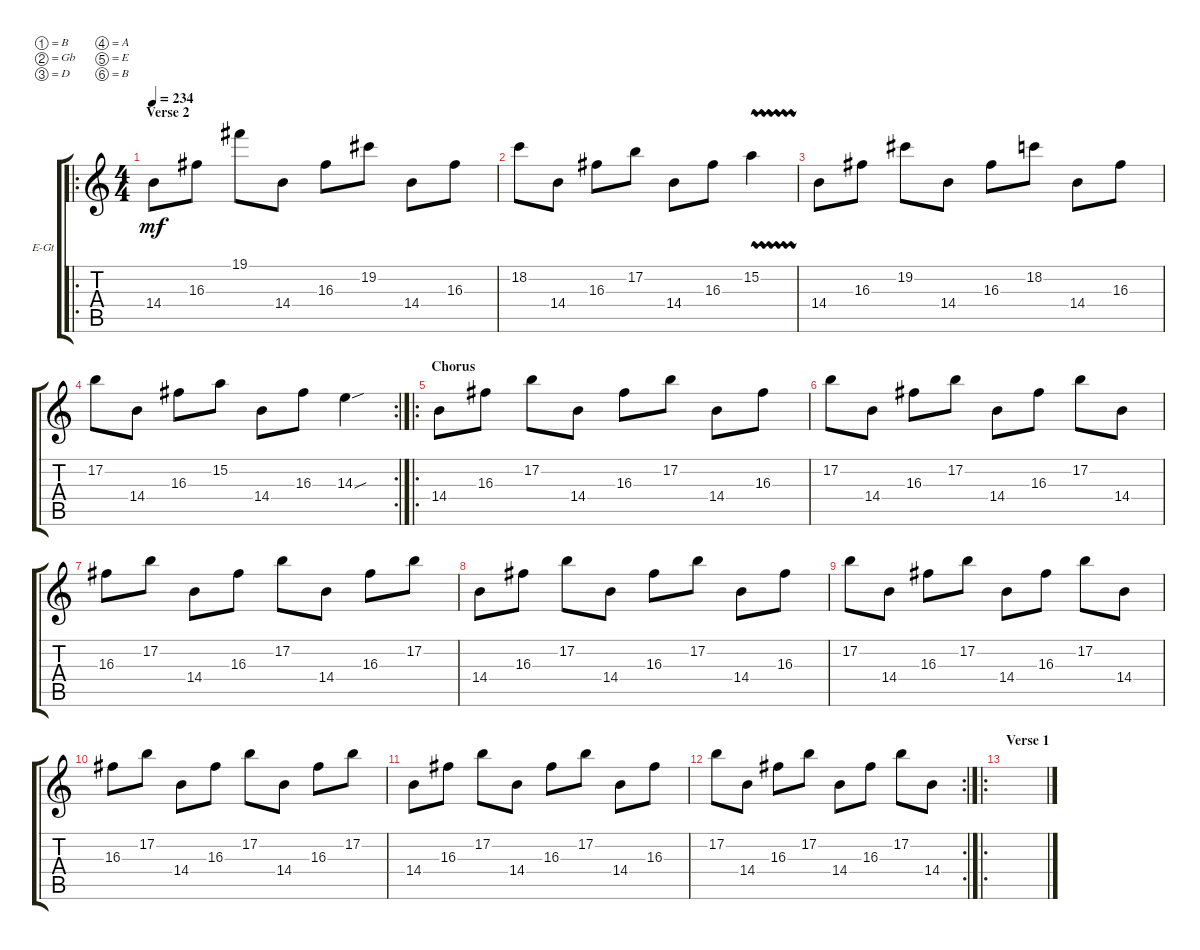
\bracketExtendMode groupsimilarinstruments
\firstSystemTrackNameOrientation horizontal
\otherSystemsTrackNameOrientation horizontal
\track ("Lead Guitar 1" "E-Gt") {instrument overdrivenguitar}
\staff {score tabs}
\tuning (B3 Gb3 D3 A2 E2 B1)
\ro
\ts (4 4)
\section ("" "Verse 2")
\tempo 234
\clef g2
\scale
0.333333
\ks c
14.4.8{dy mf} 16.3.8 19.1.8 14.4.8 16.3.8 19.2.8 14.4.8 16.3.8 |
\scale
0.333333 18.2.8 14.4.8 16.3.8 17.2.8 14.4.8 16.3.8 15.2{vw}.4 |
\scale
0.333333 14.4.8 16.3.8 19.2.8 14.4.8 16.3.8 18.2.8 14.4.8 16.3.8 |
\rc 2
\scale
0.333333 17.2.8 14.4.8 16.3.8 15.2.8 14.4.8 16.3.8 14.3{sou}.4 |
\ro
\section ("" "Chorus")
14.4.8 16.3.8 17.2.8 14.4.8 16.3.8 17.2.8 14.4.8 16.3.8 |
17.2.8 14.4.8 16.3.8 17.2.8 14.4.8 16.3.8 17.2.8 14.4.8 |
16.3.8 17.2.8 14.4.8 16.3.8 17.2.8 14.4.8 16.3.8 17.2.8 |
14.4.8 16.3.8 17.2.8 14.4.8 16.3.8 17.2.8 14.4.8 16.3.8 |
17.2.8 14.4.8 16.3.8 17.2.8 14.4.8 16.3.8 17.2.8 14.4.8 |
16.3.8 17.2.8 14.4.8 16.3.8 17.2.8 14.4.8 16.3.8 17.2.8 |
14.4.8 16.3.8 17.2.8 14.4.8 16.3.8 17.2.8 14.4.8 16.3.8 |
\rc 2
17.2.8 14.4.8 16.3.8 17.2.8 14.4.8 16.3.8 17.2.8 14.4.8 |
\ro
\section ("" "Verse 1")
